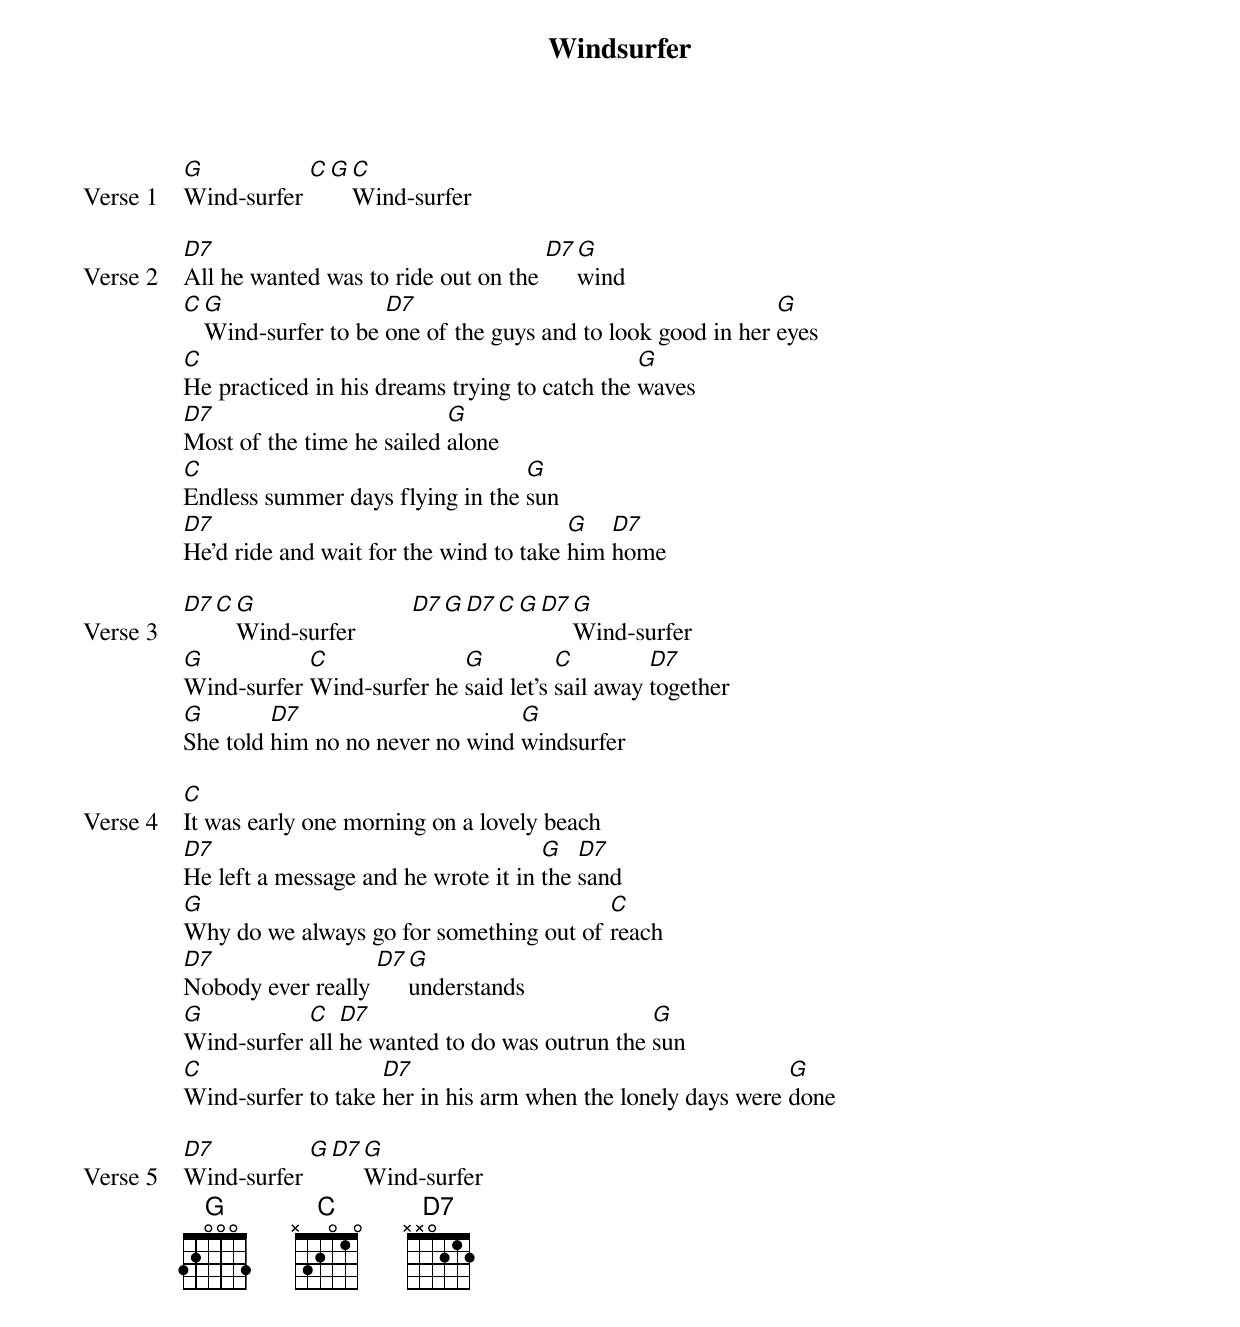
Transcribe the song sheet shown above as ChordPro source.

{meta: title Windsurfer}
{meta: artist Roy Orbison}
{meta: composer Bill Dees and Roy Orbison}
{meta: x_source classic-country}
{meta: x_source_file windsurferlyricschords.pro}
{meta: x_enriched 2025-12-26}

{start_of_verse: Verse 1}
[G]Wind-surfer [C][G][C]Wind-surfer
{end_of_verse}

{start_of_verse: Verse 2}
[D7]All he wanted was to ride out on the [D7][G]wind
[C][G]Wind-surfer to be [D7]one of the guys and to look good in her [G]eyes
[C]He practiced in his dreams trying to catch the [G]waves
[D7]Most of the time he sailed [G]alone
[C]Endless summer days flying in the [G]sun
[D7]He'd ride and wait for the wind to take [G]him [D7]home
{end_of_verse}

{start_of_verse: Verse 3}
[D7][C][G]Wind-surfer         [D7][G][D7][C][G][D7][G]Wind-surfer
[G]Wind-surfer [C]Wind-surfer he [G]said let's [C]sail away [D7]together
[G]She told [D7]him no no never no wind [G]windsurfer
{end_of_verse}

{start_of_verse: Verse 4}
[C]It was early one morning on a lovely beach
[D7]He left a message and he wrote it in [G]the [D7]sand
[G]Why do we always go for something out of [C]reach
[D7]Nobody ever really [D7][G]understands
[G]Wind-surfer [C]all [D7]he wanted to do was outrun the [G]sun
[C]Wind-surfer to take [D7]her in his arm when the lonely days were [G]done
{end_of_verse}

{start_of_verse: Verse 5}
[D7]Wind-surfer [G][D7][G]Wind-surfer
{end_of_verse}
